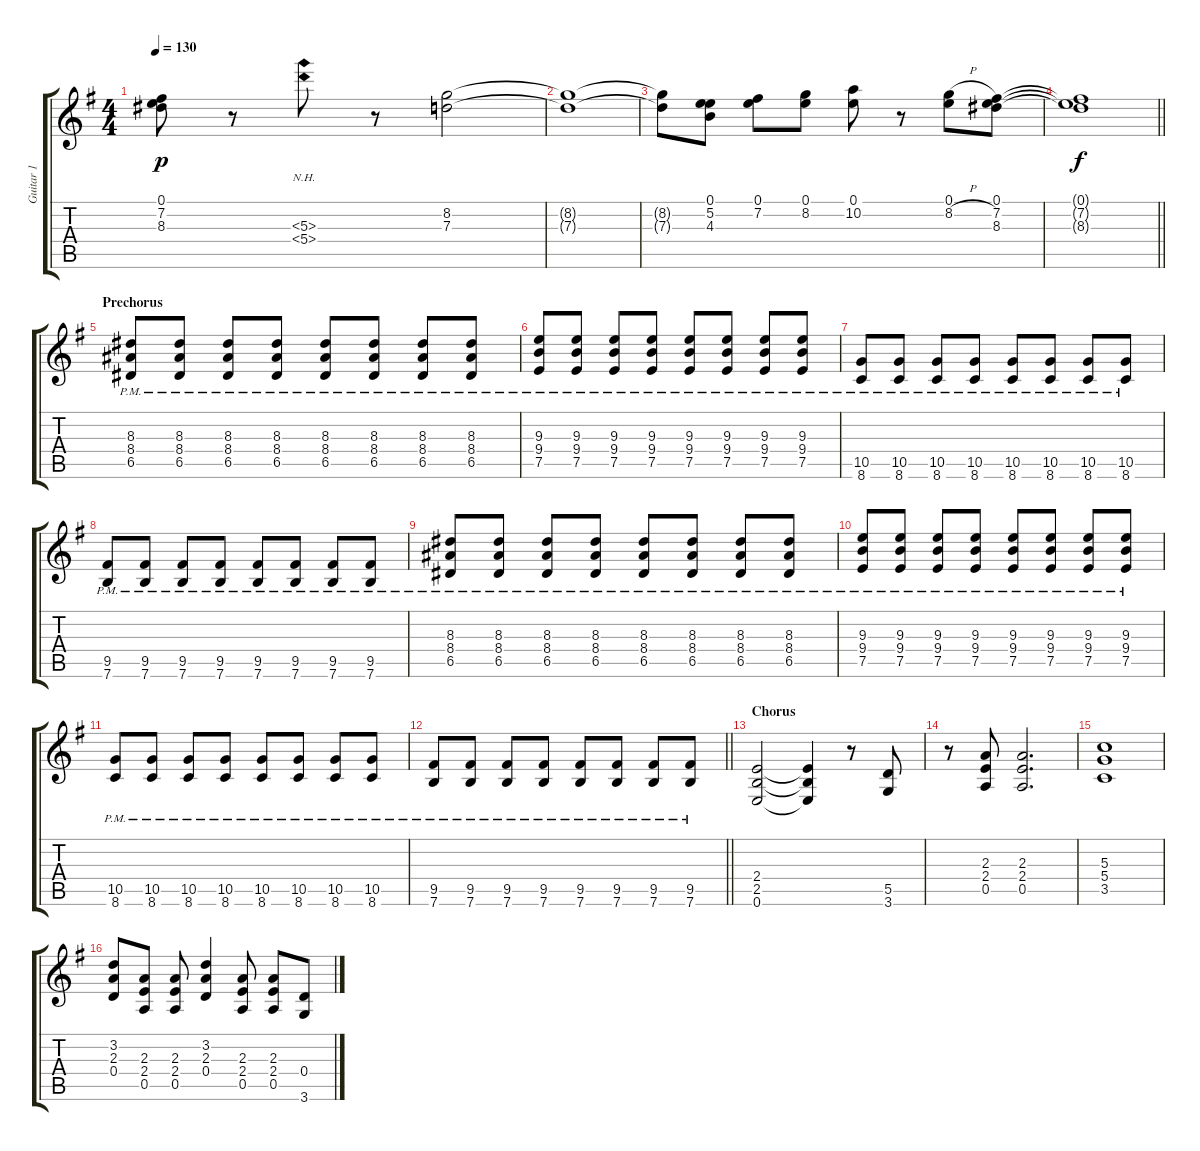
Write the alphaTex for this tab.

\track ("Guitar 1" "Guitar 1") {instrument overdrivenguitar}
\staff {score tabs}
\tuning (E4 B3 G3 D3 A2 E2) {hide}
\ts (4 4)
\tempo 130
\clef g2
\ks g
(0.1{t} 7.2{t} 8.3{t}).8{dy p} r.8 (5.3{nh} 5.4{nh}).8 r.8 (8.2 7.3).2 |
(8.2{t} 7.3{t}).1 |
(8.2{t} 7.3{t}).8 (0.1 5.2 4.3).8 (0.1 7.2).8 (0.1 8.2).8 (0.1 10.2).8 r.8 (0.1 8.2{h}).8 (0.1 7.2 8.3).8 |
\barLineRight lightlight
(0.1{t} 7.2{t} 8.3{t}).1{dy f} |
\section ("" "Prechorus")
(8.3{pm} 8.4{pm} 6.5{pm}).8 (8.3{pm} 8.4{pm} 6.5{pm}).8 (8.3{pm} 8.4{pm} 6.5{pm}).8 (8.3{pm} 8.4{pm} 6.5{pm}).8 (8.3{pm} 8.4{pm} 6.5{pm}).8 (8.3{pm} 8.4{pm} 6.5{pm}).8 (8.3{pm} 8.4{pm} 6.5{pm}).8 (8.3{pm} 8.4{pm} 6.5{pm}).8 |
(9.3{pm} 9.4{pm} 7.5{pm}).8 (9.3{pm} 9.4{pm} 7.5{pm}).8 (9.3{pm} 9.4{pm} 7.5{pm}).8 (9.3{pm} 9.4{pm} 7.5{pm}).8 (9.3{pm} 9.4{pm} 7.5{pm}).8 (9.3{pm} 9.4{pm} 7.5{pm}).8 (9.3{pm} 9.4{pm} 7.5{pm}).8 (9.3{pm} 9.4{pm} 7.5{pm}).8 |
(10.5{pm} 8.6{pm}).8 (10.5{pm} 8.6{pm}).8 (10.5{pm} 8.6{pm}).8 (10.5{pm} 8.6{pm}).8 (10.5{pm} 8.6{pm}).8 (10.5{pm} 8.6{pm}).8 (10.5{pm} 8.6{pm}).8 (10.5{pm} 8.6{pm}).8 |
(9.5{pm} 7.6{pm}).8 (9.5{pm} 7.6{pm}).8 (9.5{pm} 7.6{pm}).8 (9.5{pm} 7.6{pm}).8 (9.5{pm} 7.6{pm}).8 (9.5{pm} 7.6{pm}).8 (9.5{pm} 7.6{pm}).8 (9.5{pm} 7.6{pm}).8 |
(8.3{pm} 8.4{pm} 6.5{pm}).8 (8.3{pm} 8.4{pm} 6.5{pm}).8 (8.3{pm} 8.4{pm} 6.5{pm}).8 (8.3{pm} 8.4{pm} 6.5{pm}).8 (8.3{pm} 8.4{pm} 6.5{pm}).8 (8.3{pm} 8.4{pm} 6.5{pm}).8 (8.3{pm} 8.4{pm} 6.5{pm}).8 (8.3{pm} 8.4{pm} 6.5{pm}).8 |
(9.3{pm} 9.4{pm} 7.5{pm}).8 (9.3{pm} 9.4{pm} 7.5{pm}).8 (9.3{pm} 9.4{pm} 7.5{pm}).8 (9.3{pm} 9.4{pm} 7.5{pm}).8 (9.3{pm} 9.4{pm} 7.5{pm}).8 (9.3{pm} 9.4{pm} 7.5{pm}).8 (9.3{pm} 9.4{pm} 7.5{pm}).8 (9.3{pm} 9.4{pm} 7.5{pm}).8 |
(10.5{pm} 8.6{pm}).8 (10.5{pm} 8.6{pm}).8 (10.5{pm} 8.6{pm}).8 (10.5{pm} 8.6{pm}).8 (10.5{pm} 8.6{pm}).8 (10.5{pm} 8.6{pm}).8 (10.5{pm} 8.6{pm}).8 (10.5{pm} 8.6{pm}).8 |
\barLineRight lightlight
(9.5{pm} 7.6{pm}).8 (9.5{pm} 7.6{pm}).8 (9.5{pm} 7.6{pm}).8 (9.5{pm} 7.6{pm}).8 (9.5{pm} 7.6{pm}).8 (9.5{pm} 7.6{pm}).8 (9.5{pm} 7.6{pm}).8 (9.5{pm} 7.6{pm}).8 |
\section ("" "Chorus")
(2.4 2.5 0.6).2 (2.4{t} 2.5{t} 0.6{t}).4 r.8 (5.5 3.6).8 |
r.8 (2.3 2.4 0.5).8 (2.3 2.4 0.5).2{d} |
(5.3 5.4 3.5).1 |
(3.2 2.3 0.4).8 (2.3 2.4 0.5).8 (2.3 2.4 0.5).8 (3.2 2.3 0.4).4 (2.3 2.4 0.5).8 (2.3 2.4 0.5).8 (0.4 3.6).8
